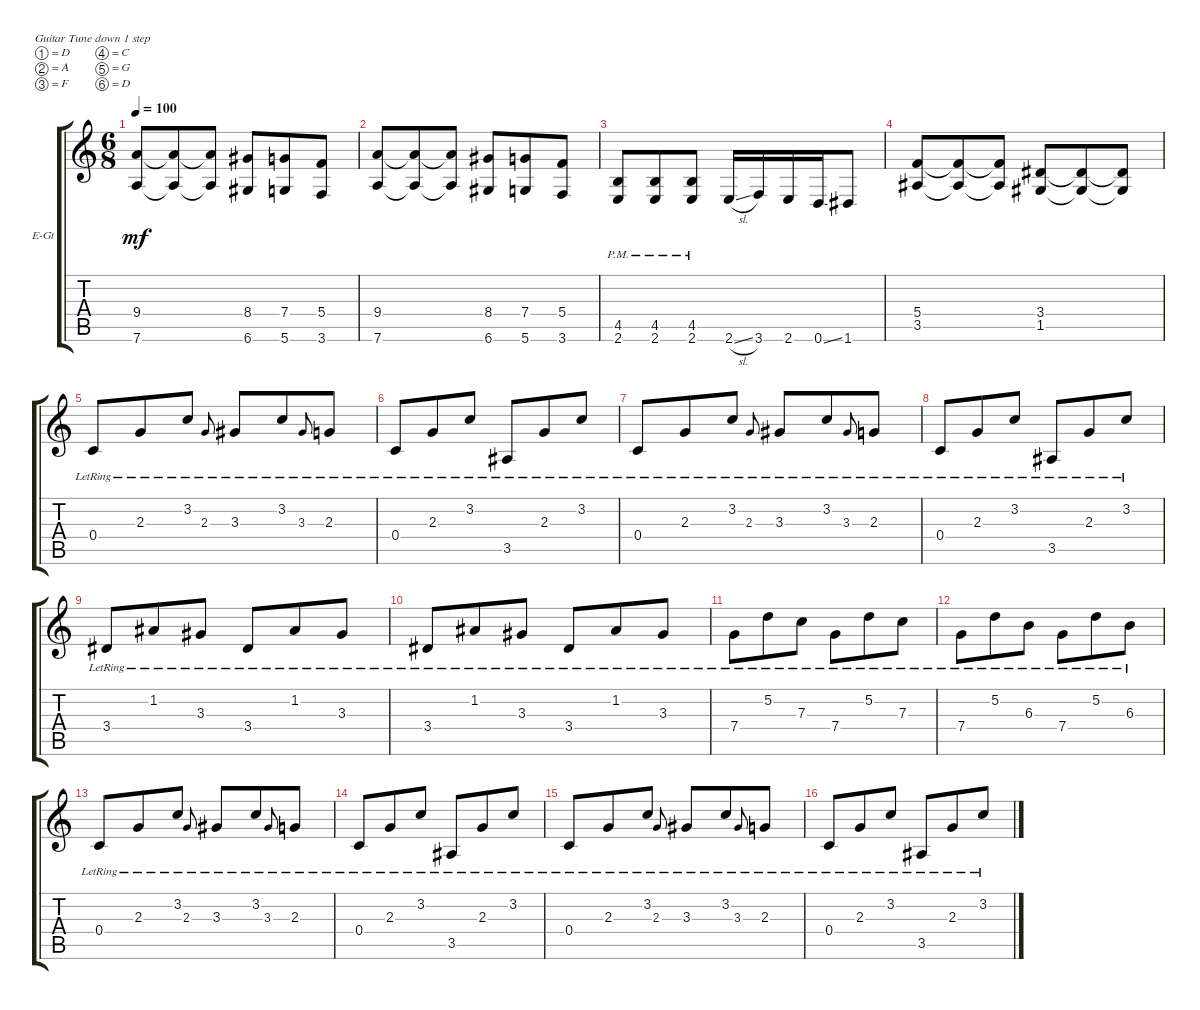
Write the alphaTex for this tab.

\defaultSystemsLayout 4
\bracketExtendMode groupsimilarinstruments
\firstSystemTrackNameOrientation horizontal
\otherSystemsTrackNameOrientation horizontal
\track ("Guitar Left" "E-Gt") {instrument overdrivenguitar}
\staff {score tabs}
\tuning (D4 A3 F3 C3 G2 D2)
\ts (6 8)
\tempo 100
\clef g2
\ks c
(7.6 9.4).8{dy mf} (7.6{t} 9.4{t}).8 (7.6{t} 9.4{t}).8 (6.6 8.4).8 (5.6 7.4).8 (3.6 5.4).8 |
(7.6 9.4).8 (7.6{t} 9.4{t}).8 (7.6{t} 9.4{t}).8 (6.6 8.4).8 (5.6 7.4).8 (3.6 5.4).8 |
(2.6{pm} 4.5{pm}).8 (2.6{pm} 4.5{pm}).8 (2.6{pm} 4.5{pm}).8 2.6{sl}.16 3.6.16 2.6.16 0.6{ss}.16 1.6.8 |
(3.5 5.4).8 (3.5{t} 5.4{t}).8 (3.5{t} 5.4{t}).8 (1.5 3.4).8 (1.5{t} 3.4{t}).8 (1.5{t} 3.4{t}).8 |
0.4{lr}.8 2.3{lr}.8 3.2{lr}.8 2.3{lr}.8{gr onbeat} 3.3{lr}.8 3.2{lr}.8 3.3{lr}.8{gr onbeat} 2.3{lr}.8 |
0.4{lr}.8 2.3{lr}.8 3.2{lr}.8 3.5{lr}.8 2.3{lr}.8 3.2{lr}.8 |
0.4{lr}.8 2.3{lr}.8 3.2{lr}.8 2.3{lr}.8{gr onbeat} 3.3{lr}.8 3.2{lr}.8 3.3{lr}.8{gr onbeat} 2.3{lr}.8 |
0.4{lr}.8 2.3{lr}.8 3.2{lr}.8 3.5{lr}.8 2.3{lr}.8 3.2{lr}.8 |
3.4{lr}.8 1.2{lr}.8 3.3{lr}.8 3.4{lr}.8 1.2{lr}.8 3.3{lr}.8 |
3.4{lr}.8 1.2{lr}.8 3.3{lr}.8 3.4{lr}.8 1.2{lr}.8 3.3{lr}.8 |
7.4{lr}.8 5.2{lr}.8 7.3{lr}.8 7.4{lr}.8 5.2{lr}.8 7.3{lr}.8 |
7.4{lr}.8 5.2{lr}.8 6.3{lr}.8 7.4{lr}.8 5.2{lr}.8 6.3{lr}.8 |
0.4{lr}.8 2.3{lr}.8 3.2{lr}.8 2.3{lr}.8{gr onbeat} 3.3{lr}.8 3.2{lr}.8 3.3{lr}.8{gr onbeat} 2.3{lr}.8 |
0.4{lr}.8 2.3{lr}.8 3.2{lr}.8 3.5{lr}.8 2.3{lr}.8 3.2{lr}.8 |
0.4{lr}.8 2.3{lr}.8 3.2{lr}.8 2.3{lr}.8{gr onbeat} 3.3{lr}.8 3.2{lr}.8 3.3{lr}.8{gr onbeat} 2.3{lr}.8 |
0.4{lr}.8 2.3{lr}.8 3.2{lr}.8 3.5{lr}.8 2.3{lr}.8 3.2{lr}.8
